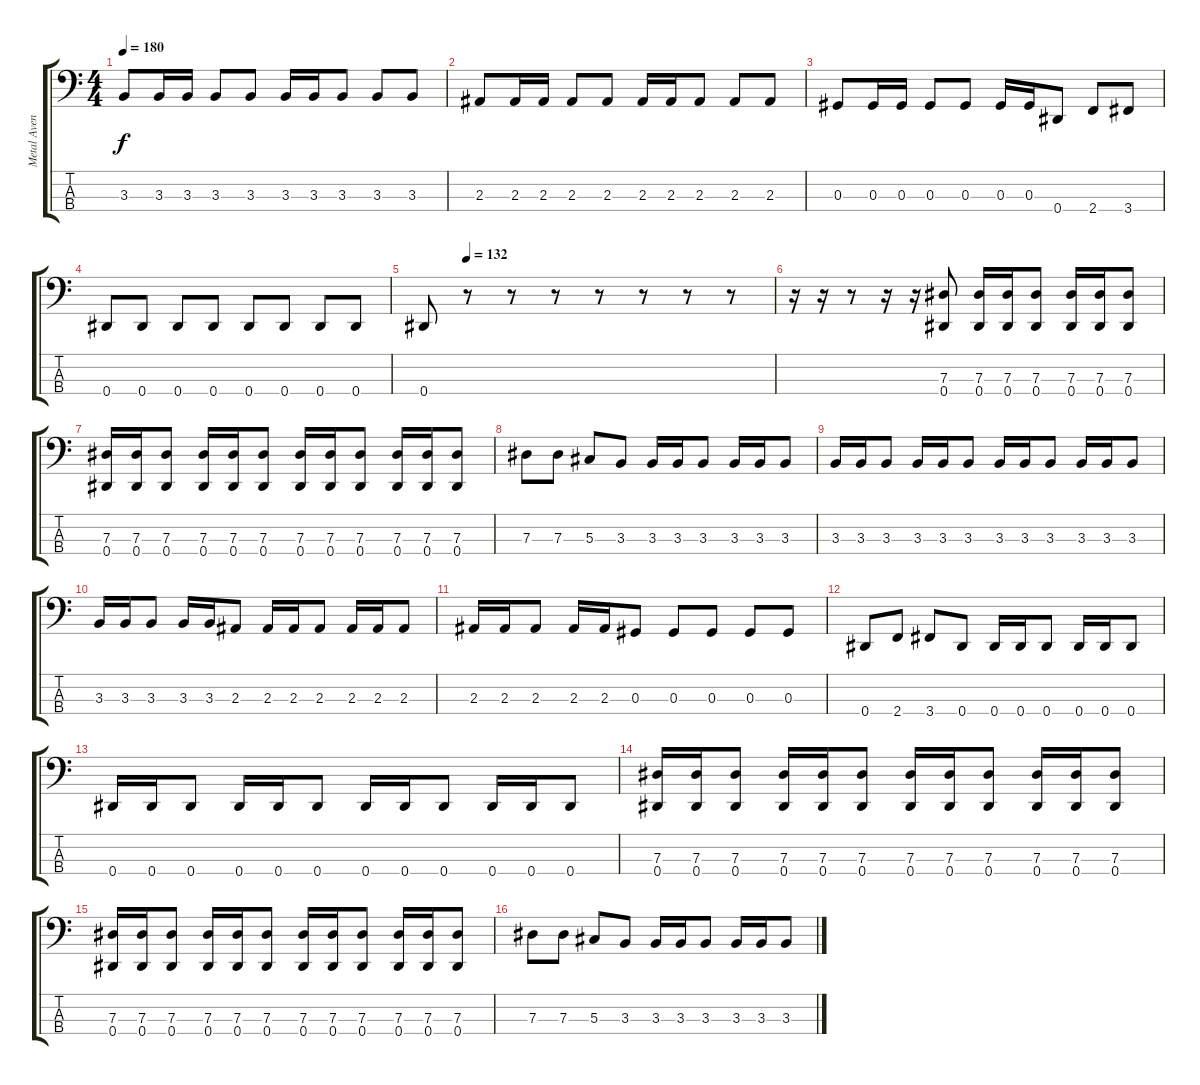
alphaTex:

\track ("Metal Avenger" "Metal Aven") {instrument electricbassfinger}
\staff {score tabs}
\tuning (Gb2 Db2 Ab1 Eb1) {hide}
\ts (4 4)
\tempo 180
\clef f4
\ks c
3.3.8{dy f} 3.3.16 3.3.16 3.3.8 3.3.8 3.3.16 3.3.16 3.3.8 3.3.8 3.3.8 |
2.3.8 2.3.16 2.3.16 2.3.8 2.3.8 2.3.16 2.3.16 2.3.8 2.3.8 2.3.8 |
0.3.8 0.3.16 0.3.16 0.3.8 0.3.8 0.3.16 0.3.16 0.4.8 2.4.8 3.4.8 |
0.4.8 0.4.8 0.4.8 0.4.8 0.4.8 0.4.8 0.4.8 0.4.8 |
\tempo (132 0.125)
0.4.8 r.8 r.8 r.8 r.8 r.8 r.8 r.8 |
r.16 r.16 r.8 r.16 r.16 (7.3 0.4).8 (7.3 0.4).16 (7.3 0.4).16 (7.3 0.4).8 (7.3 0.4).16 (7.3 0.4).16 (7.3 0.4).8 |
(7.3 0.4).16 (7.3 0.4).16 (7.3 0.4).8 (7.3 0.4).16 (7.3 0.4).16 (7.3 0.4).8 (7.3 0.4).16 (7.3 0.4).16 (7.3 0.4).8 (7.3 0.4).16 (7.3 0.4).16 (7.3 0.4).8 |
7.3.8 7.3.8 5.3.8 3.3.8 3.3.16 3.3.16 3.3.8 3.3.16 3.3.16 3.3.8 |
3.3.16 3.3.16 3.3.8 3.3.16 3.3.16 3.3.8 3.3.16 3.3.16 3.3.8 3.3.16 3.3.16 3.3.8 |
3.3.16 3.3.16 3.3.8 3.3.16 3.3.16 2.3.8 2.3.16 2.3.16 2.3.8 2.3.16 2.3.16 2.3.8 |
2.3.16 2.3.16 2.3.8 2.3.16 2.3.16 0.3.8 0.3.8 0.3.8 0.3.8 0.3.8 |
0.4.8 2.4.8 3.4.8 0.4.8 0.4.16 0.4.16 0.4.8 0.4.16 0.4.16 0.4.8 |
0.4.16 0.4.16 0.4.8 0.4.16 0.4.16 0.4.8 0.4.16 0.4.16 0.4.8 0.4.16 0.4.16 0.4.8 |
(7.3 0.4).16 (7.3 0.4).16 (7.3 0.4).8 (7.3 0.4).16 (7.3 0.4).16 (7.3 0.4).8 (7.3 0.4).16 (7.3 0.4).16 (7.3 0.4).8 (7.3 0.4).16 (7.3 0.4).16 (7.3 0.4).8 |
(7.3 0.4).16 (7.3 0.4).16 (7.3 0.4).8 (7.3 0.4).16 (7.3 0.4).16 (7.3 0.4).8 (7.3 0.4).16 (7.3 0.4).16 (7.3 0.4).8 (7.3 0.4).16 (7.3 0.4).16 (7.3 0.4).8 |
7.3.8 7.3.8 5.3.8 3.3.8 3.3.16 3.3.16 3.3.8 3.3.16 3.3.16 3.3.8
